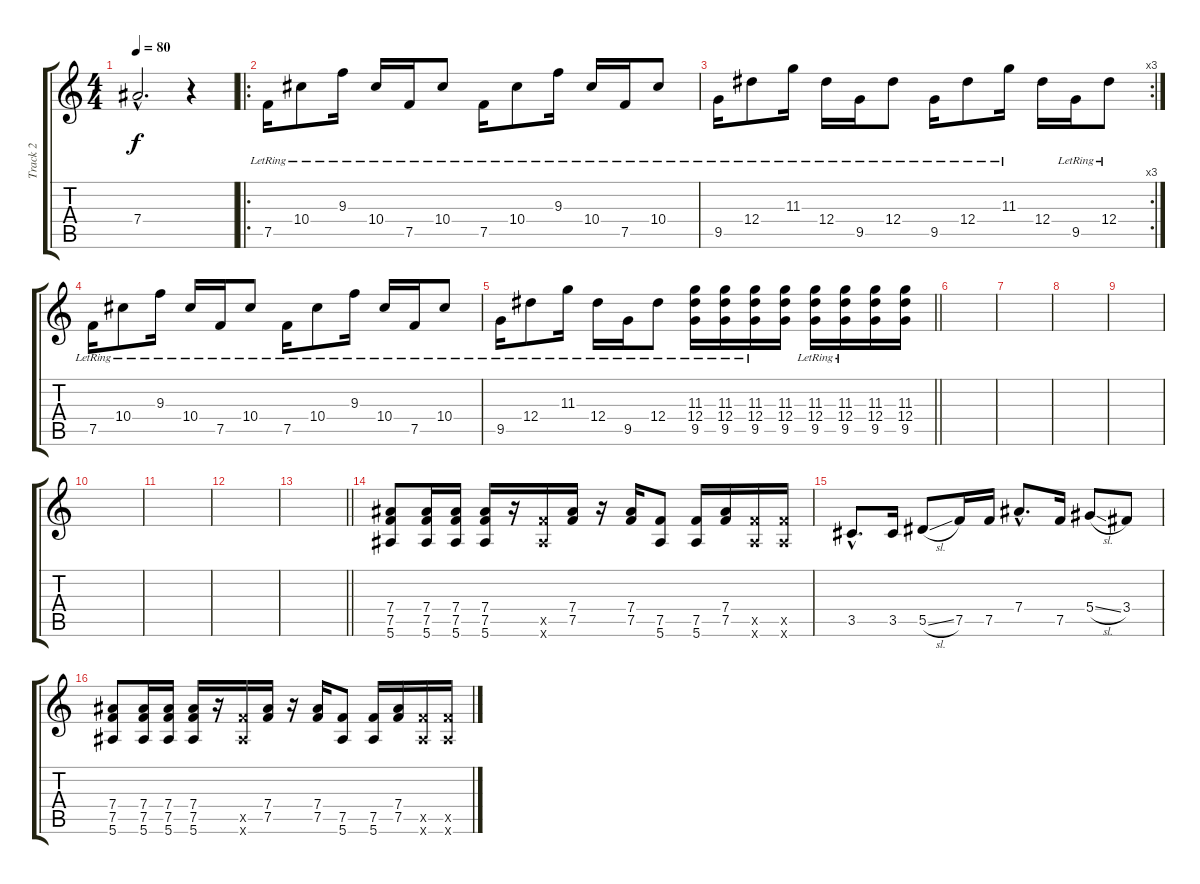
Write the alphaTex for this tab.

\track ("Track 2" "Track 2") {instrument overdrivenguitar}
\staff {score tabs}
\tuning (F4 C4 Ab3 Eb3 Bb2 F2) {hide}
\ts (4 4)
\tempo 80
\clef g2
\ks c
7.4{hac}.2{d dy f} r.4 |
\ro
7.5{lr}.16{volume 6 instrument electricguitarclean} 10.4{lr}.8 9.3{lr}.16 10.4{lr}.16 7.5{lr}.16 10.4{lr}.8 7.5{lr}.16 10.4{lr}.8 9.3{lr}.16 10.4{lr}.16 7.5{lr}.16 10.4{lr}.8 |
\rc 3
9.5{lr}.16 12.4{lr}.8 11.3{lr}.16 12.4{lr}.16 9.5{lr}.16 12.4{lr}.8 9.5{lr}.16 12.4{lr}.8 11.3{lr}.16 12.4.16 9.5{lr}.16 12.4{lr}.8 |
7.5{lr}.16{volume 6 instrument electricguitarclean} 10.4{lr}.8 9.3{lr}.16 10.4{lr}.16 7.5{lr}.16 10.4{lr}.8 7.5{lr}.16 10.4{lr}.8 9.3{lr}.16 10.4{lr}.16 7.5{lr}.16 10.4{lr}.8 |
\barLineRight lightlight
9.5{lr}.16 12.4{lr}.8 11.3{lr}.16 12.4{lr}.16 9.5{lr}.16 12.4{lr}.8 (11.3 12.4 9.5{lr}).16 (11.3 12.4{lr} 9.5).16 (11.3{lr} 12.4 9.5).16 (11.3 12.4 9.5).16 (11.3 12.4 9.5{lr}).16 (11.3 12.4{lr} 9.5).16 (11.3 12.4 9.5).16 (11.3 12.4 9.5).16 |
|
|
|
|
|
|
|
\barLineRight lightlight
|
(7.4 7.5 5.6).8{volume 6 instrument overdrivenguitar} (7.4 7.5 5.6).16 (7.4 7.5 5.6).16 (7.4 7.5 5.6).16 r.16 (7.5{x} 5.6{x}).16 (7.4 7.5).16 r.16 (7.4 7.5).16 (7.5 5.6).8 (7.5 5.6).16 (7.4 7.5).16 (7.5{x} 5.6{x}).16 (7.5{x} 5.6{x}).16 |
3.5{hac}.8{d} 3.5.16 5.5{sl}.8 7.5.16 7.5.16 7.4{hac}.8{d} 7.5.16 5.4{sl}.8 3.4.8 |
(7.4 7.5 5.6).8 (7.4 7.5 5.6).16 (7.4 7.5 5.6).16 (7.4 7.5 5.6).16 r.16 (7.5{x} 5.6{x}).16 (7.4 7.5).16 r.16 (7.4 7.5).16 (7.5 5.6).8 (7.5 5.6).16 (7.4 7.5).16 (7.5{x} 5.6{x}).16 (7.5{x} 5.6{x}).16
